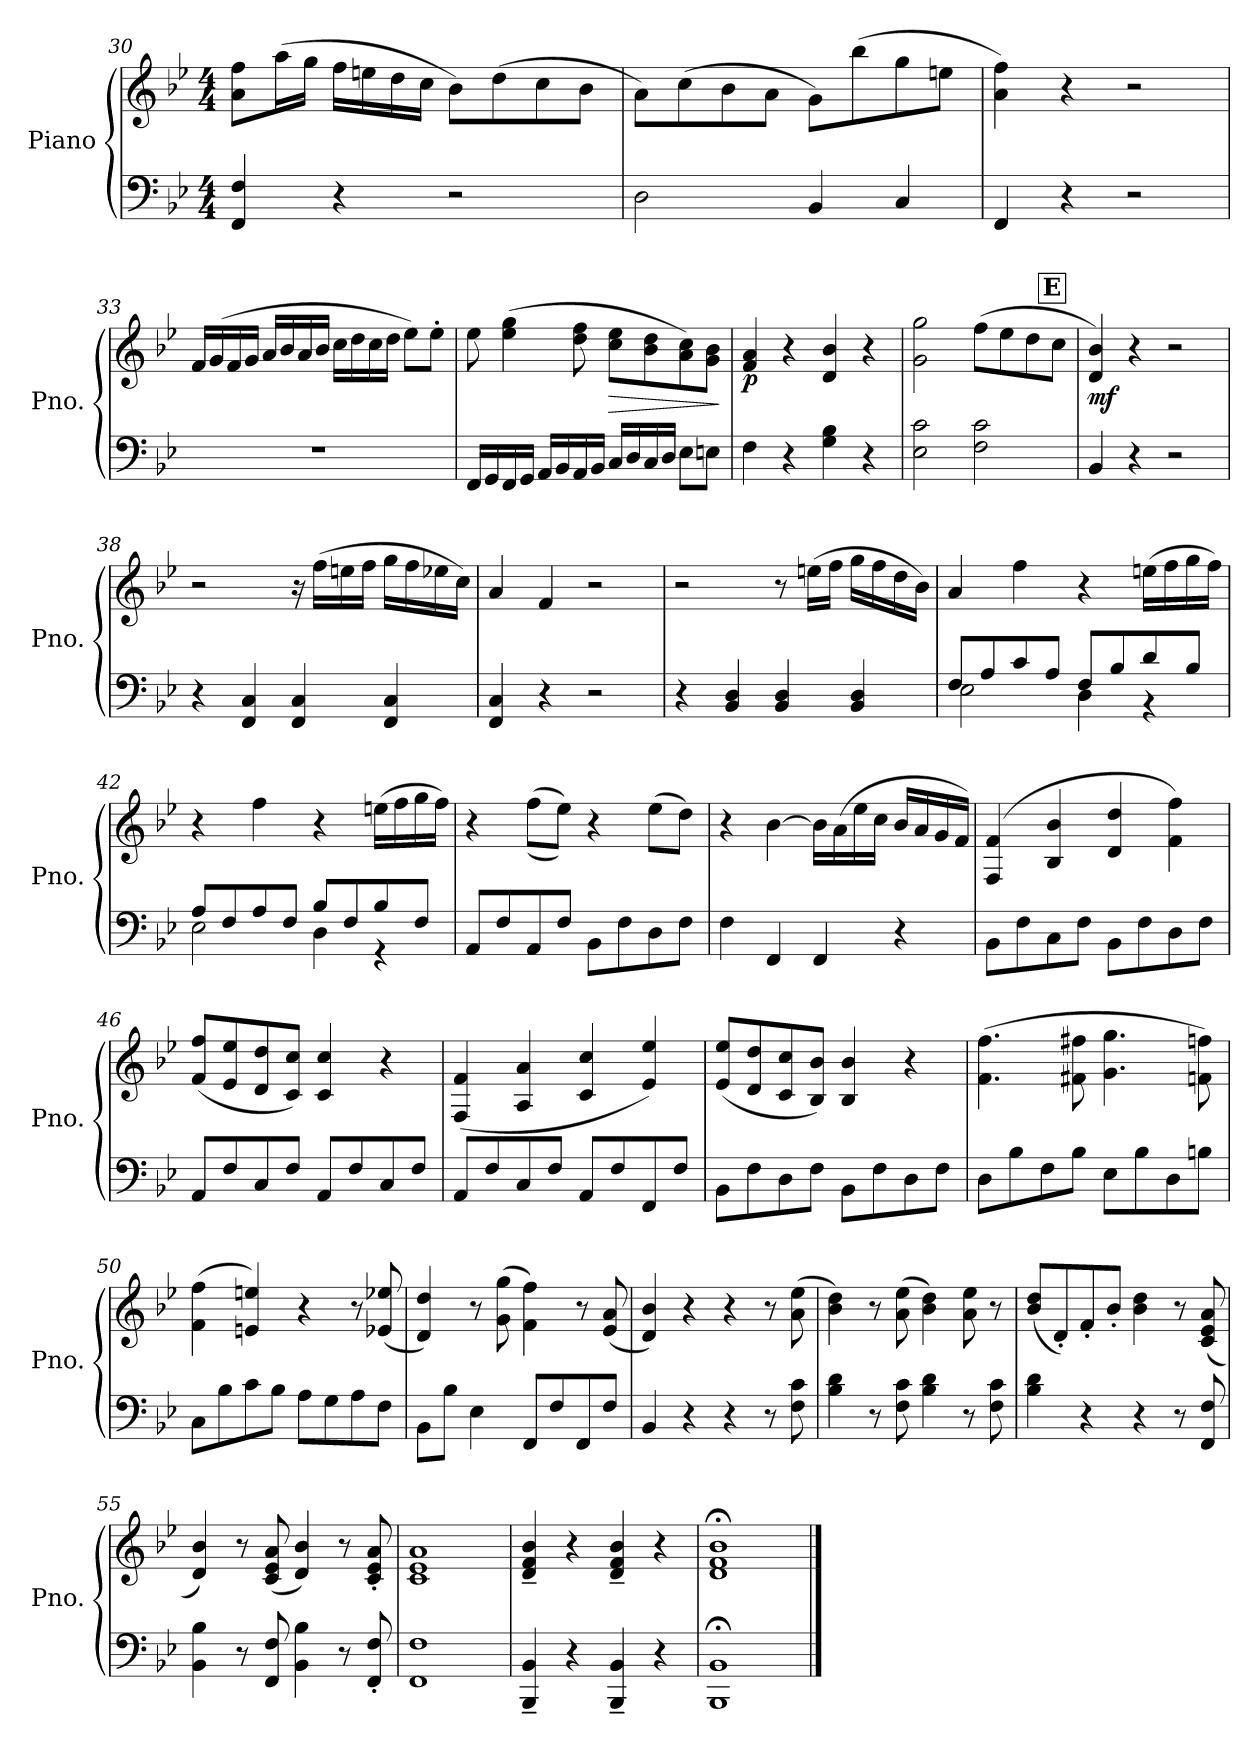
**kern	**kern	**dynam
*part1	*part1	*part1
*staff2	*staff1	*staff1/2
*I"Piano	*	*
*I'Pno.	*	*
*clefF4	*clefG2	*
*k[b-e-]	*k[b-e-]	*
*M4/4	*M4/4	*
=30	=30	=30
4FF/ 4F/	8a\ 8ff\L	.
.	(16aa\L	.
.	16gg\JJ	.
4r	16ff\LL	.
.	16een\	.
.	16dd\	.
.	16cc\JJ	.
2r	8b-\L)	.
.	(8dd\	.
.	8cc\	.
.	8b-\J	.
!!LO:PB:g=z
=31	=31	=31
2D\	8a\L)	.
.	(8cc\	.
.	8b-\	.
.	8a\J	.
4BB-/	8g\L)	.
.	(8bb-\	.
4C/	8gg\	.
.	8een\J	.
=32	=32	=32
4FF/	4a\ 4ff\)	.
4r	4r	.
2r	2r	.
=33	=33	=33
1r	16f/LL	.
.	(16g/	.
.	16f/	.
.	16g/JJ	.
.	16a/LL	.
.	16b-/	.
.	16a/	.
.	16b-/JJ	.
.	16cc\LL	.
.	16dd\	.
.	16cc\	.
.	16dd\JJ	.
.	8ee-\L)	.
.	8ee-'\J	.
!!LO:LB:g=z
=34	=34	=34
16FF/LL	8ee-\	.
16GG/	.	.
16FF/	(4ee-\ 4gg\	.
16GG/JJ	.	.
16AA/LL	.	.
16BB-/	.	.
16AA/	8dd\ 8ff\	.
16BB-/JJ	.	.
!	!	!LO:HP:b
16C/LL	8cc\ 8ee-\L	>
16D/	.	.
16C/	8b-\ 8dd\	.
16D/JJ	.	.
8E-\L	8a\ 8cc\)	.
8En\J	8g\ 8b-\J	.
.	.	]
=35	=35	=35
!	!	!LO:DY:b
4F\	4f/ 4a/	p
4r	4r	.
4G\ 4B-\	4d/ 4b-/	.
4r	4r	.
!!LO:REH:place=s1:a:B:fs=14:t=E:qo=3.5
=36	=36	=36
2E-\ 2c\	2g\ 2gg\	.
2F\ 2c\	(8ff\L	.
.	8ee-\	.
.	8dd\	.
.	8cc\J	.
=37	=37	=37
!	!	!LO:DY:b
4BB-/	4d/ 4b-/)	mf
4r	4r	.
2r	2r	.
!!LO:LB:g=z
=38	=38	=38
4r	2r	.
4FF/ 4C/	.	.
4FF/ 4C/	16r	.
.	(16ff\LL	.
.	16een\	.
.	16ff\JJ	.
4FF/ 4C/	16gg\LL	.
.	16ff\	.
.	16ee-X\	.
.	16cc\JJ)	.
=39	=39	=39
4FF/ 4C/	4a/	.
4r	4f/	.
2r	2r	.
=40	=40	=40
4r	2r	.
4BB-/ 4D/	.	.
4BB-/ 4D/	8r	.
.	(16een\LL	.
.	16ff\JJ	.
4BB-/ 4D/	16gg\LL	.
.	16ff\	.
.	16dd\	.
.	16b-\JJ)	.
=41	=41	=41
*^	*	*
8F/L	2E-\	4a/	.
8A/	.	.	.
8c/	.	4ff\	.
8A/J	.	.	.
8F/L	4D\	4r	.
8B-/	.	.	.
8d/	4r	(16een\LL	.
.	.	16ff\	.
8B-/J	.	16gg\	.
.	.	16ff\JJ)	.
!!LO:LB:g=z
=42	=42	=42	=42
8A/L	2E-\	4r	.
8F/	.	.	.
8A/	.	4ff\	.
8F/J	.	.	.
8B-/L	4D\	4r	.
8F/	.	.	.
8B-/	4r	(16een\LL	.
.	.	16ff\	.
8F/J	.	16gg\	.
.	.	16ff\JJ)	.
*v	*v	*	*
=43	=43	=43
8AA/L	4r	.
8F/	.	.
8AA/	((8ff\L	.
8F/J	8ee-\J))	.
8BB-\L	4r	.
8F\	.	.
8D\	(8ee-\L	.
8F\J	8dd\J)	.
=44	=44	=44
4F\	4r	.
4FF/	[4b-\	.
4FF/	16b-\LL]	.
.	(16a\	.
.	16ee-\	.
.	16cc\JJ	.
4r	16b-/LL	.
.	16a/	.
.	16g/	.
.	16f/JJ)	.
=45	=45	=45
8BB-\L	(4F/ 4f/	.
8F\	.	.
8C\	4B-/ 4b-/	.
8F\J	.	.
8BB-\L	4d/ 4dd/	.
8F\	.	.
8D\	4f\ 4ff\)	.
8F\J	.	.
!!LO:PB:g=z
=46	=46	=46
8AA/L	(8f/ 8ff/L	.
8F/	8e-/ 8ee-/	.
8C/	8d/ 8dd/	.
8F/J	8c/ 8cc/J)	.
8AA/L	4c/ 4cc/	.
8F/	.	.
8C/	4r	.
8F/J	.	.
=47	=47	=47
8AA/L	(4F/ 4f/	.
8F/	.	.
8C/	4A/ 4a/	.
8F/J	.	.
8AA/L	4c/ 4cc/	.
8F/	.	.
8FF/	4e-/ 4ee-/)	.
8F/J	.	.
=48	=48	=48
8BB-\L	(8e-/ 8ee-/L	.
8F\	8d/ 8dd/	.
8D\	8c/ 8cc/	.
8F\J	8B-/ 8b-/J)	.
8BB-\L	4B-/ 4b-/	.
8F\	.	.
8D\	4r	.
8F\J	.	.
=49	=49	=49
8D\L	(4.f\ 4.ff\	.
8B-\	.	.
8F\	.	.
8B-\J	8f#X\ 8ff#X\	.
8E-\L	4.g\ 4.gg\	.
8B-\	.	.
8D\	.	.
8Bn\J	8fn\ 8ffn\)	.
!!LO:LB:g=z
=50	=50	=50
8C\L	(4f\ 4ff\	.
8B-\	.	.
8c\	4en/ 4een/)	.
8B-\J	.	.
8A\L	4r	.
8G\	.	.
8A\	8r	.
8F\J	(8e-X/ 8ee-X/	.
=51	=51	=51
8BB-\L	4d/ 4dd/)	.
8B-\J	.	.
4E-\	8r	.
.	(8g\ 8gg\	.
8FF/L	4f\ 4ff\)	.
8F/	.	.
8FF/	8r	.
8F/J	(8e-/ 8a/	.
=52	=52	=52
4BB-/	4d/ 4b-/)	.
4r	4r	.
4r	4r	.
8r	8r	.
8F\ 8c\	(8a\ 8ee-\	.
=53	=53	=53
4B-\ 4d\	4b-\ 4dd\)	.
8r	8r	.
8F\ 8c\	(8a\ 8ee-\	.
4B-\ 4d\	4b-\ 4dd\)	.
8r	8a\ 8ee-\	.
8F\ 8c\	8r	.
!!LO:LB:g=z
=54	=54	=54
4B-\ 4d\	(8b-/ 8dd/L	.
.	8d'/)	.
4r	8f'/	.
.	8b-'/J	.
4r	4b-\ 4dd\	.
8r	8r	.
8FF/ 8F/	(8c/ 8e-/ 8a/	.
=55	=55	=55
4BB-\ 4B-\	4d/ 4b-/)	.
8r	8r	.
8FF/ 8F/	(8c/ 8e-/ 8a/	.
4BB-\ 4B-\	4d/ 4b-/)	.
8r	8r	.
8FF/' 8F/'	8c/' 8e-/' 8a/'	.
=56	=56	=56
1FF 1F	1c 1e- 1a	.
=57	=57	=57
4BBB-/~ 4BB-/~	4d/~ 4f/~ 4b-/~	.
4r	4r	.
4BBB-/~ 4BB-/~	4d/~ 4f/~ 4b-/~	.
4r	4r	.
=58	=58	=58
1BBB-;< 1BB-;<	1d;< 1f;< 1b-;<	.
==	==	==
*-	*-	*-
